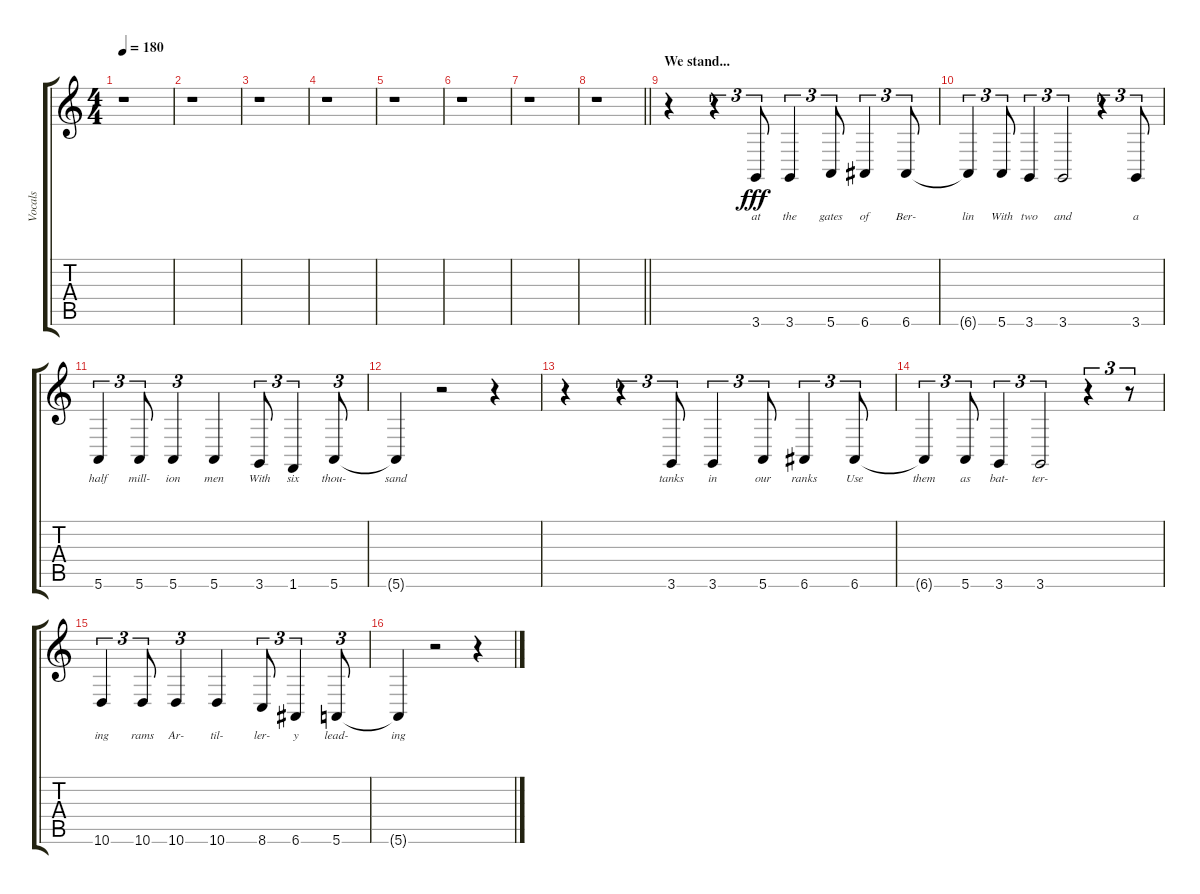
\track ("Vocals" "Vocals") {instrument baritonesax}
\staff {score tabs}
\tuning (E4 B3 G3 D3 A2 E2) {hide}
\ts (4 4)
\tempo 180
\clef g2
\ks c
r.1{dy fff} |
r.1 |
r.1 |
r.1 |
r.1 |
r.1 |
r.1 |
\barLineRight lightlight
r.1 |
\section ("" "We stand...")
r.4 r.4{tu (3 2)} 3.6.8{tu (3 2) lyrics (0 "at") lyrics (1 "") lyrics (2 "") lyrics (3 "") lyrics (4 "")} 3.6.4{tu (3 2) lyrics (0 "the") lyrics (1 "") lyrics (2 "") lyrics (3 "") lyrics (4 "")} 5.6.8{tu (3 2) lyrics (0 "gates") lyrics (1 "") lyrics (2 "") lyrics (3 "") lyrics (4 "")} 6.6.4{tu (3 2) lyrics (0 "of") lyrics (1 "") lyrics (2 "") lyrics (3 "") lyrics (4 "")} 6.6.8{tu (3 2) lyrics (0 "Ber-") lyrics (1 "") lyrics (2 "") lyrics (3 "") lyrics (4 "")} |
6.6{t}.4{tu (3 2) lyrics (0 "lin") lyrics (1 "") lyrics (2 "") lyrics (3 "") lyrics (4 "")} 5.6.8{tu (3 2) lyrics (0 "With") lyrics (1 "") lyrics (2 "") lyrics (3 "") lyrics (4 "")} 3.6.4{tu (3 2) lyrics (0 "two") lyrics (1 "") lyrics (2 "") lyrics (3 "") lyrics (4 "")} 3.6.2{tu (3 2) lyrics (0 "and") lyrics (1 "") lyrics (2 "") lyrics (3 "") lyrics (4 "")} r.4{tu (3 2)} 3.6.8{tu (3 2) lyrics (0 "a") lyrics (1 "") lyrics (2 "") lyrics (3 "") lyrics (4 "")} |
5.6.4{tu (3 2) lyrics (0 "half") lyrics (1 "") lyrics (2 "") lyrics (3 "") lyrics (4 "")} 5.6.8{tu (3 2) lyrics (0 "mill-") lyrics (1 "") lyrics (2 "") lyrics (3 "") lyrics (4 "")} 5.6.4{tu (3 2) lyrics (0 "ion") lyrics (1 "") lyrics (2 "") lyrics (3 "") lyrics (4 "")} 5.6.4{lyrics (0 "men") lyrics (1 "") lyrics (2 "") lyrics (3 "") lyrics (4 "")} 3.6.8{tu (3 2) lyrics (0 "With") lyrics (1 "") lyrics (2 "") lyrics (3 "") lyrics (4 "")} 1.6.4{tu (3 2) lyrics (0 "six") lyrics (1 "") lyrics (2 "") lyrics (3 "") lyrics (4 "")} 5.6.8{tu (3 2) lyrics (0 "thou-") lyrics (1 "") lyrics (2 "") lyrics (3 "") lyrics (4 "")} |
5.6{t}.4{lyrics (0 "sand") lyrics (1 "") lyrics (2 "") lyrics (3 "") lyrics (4 "")} r.2 r.4 |
r.4 r.4{tu (3 2)} 3.6.8{tu (3 2) lyrics (0 "tanks") lyrics (1 "") lyrics (2 "") lyrics (3 "") lyrics (4 "")} 3.6.4{tu (3 2) lyrics (0 "in") lyrics (1 "") lyrics (2 "") lyrics (3 "") lyrics (4 "")} 5.6.8{tu (3 2) lyrics (0 "our") lyrics (1 "") lyrics (2 "") lyrics (3 "") lyrics (4 "")} 6.6.4{tu (3 2) lyrics (0 "ranks") lyrics (1 "") lyrics (2 "") lyrics (3 "") lyrics (4 "")} 6.6.8{tu (3 2) lyrics (0 "Use") lyrics (1 "") lyrics (2 "") lyrics (3 "") lyrics (4 "")} |
6.6{t}.4{tu (3 2) lyrics (0 "them") lyrics (1 "") lyrics (2 "") lyrics (3 "") lyrics (4 "")} 5.6.8{tu (3 2) lyrics (0 "as") lyrics (1 "") lyrics (2 "") lyrics (3 "") lyrics (4 "")} 3.6.4{tu (3 2) lyrics (0 "bat-") lyrics (1 "") lyrics (2 "") lyrics (3 "") lyrics (4 "")} 3.6.2{tu (3 2) lyrics (0 "ter-") lyrics (1 "") lyrics (2 "") lyrics (3 "") lyrics (4 "")} r.4{tu (3 2)} r.8{tu (3 2)} |
10.6.4{tu (3 2) lyrics (0 "ing") lyrics (1 "") lyrics (2 "") lyrics (3 "") lyrics (4 "")} 10.6.8{tu (3 2) lyrics (0 "rams") lyrics (1 "") lyrics (2 "") lyrics (3 "") lyrics (4 "")} 10.6.4{tu (3 2) lyrics (0 "Ar-") lyrics (1 "") lyrics (2 "") lyrics (3 "") lyrics (4 "")} 10.6.4{lyrics (0 "til-") lyrics (1 "") lyrics (2 "") lyrics (3 "") lyrics (4 "")} 8.6.8{tu (3 2) lyrics (0 "ler-") lyrics (1 "") lyrics (2 "") lyrics (3 "") lyrics (4 "")} 6.6.4{tu (3 2) lyrics (0 "y") lyrics (1 "") lyrics (2 "") lyrics (3 "") lyrics (4 "")} 5.6.8{tu (3 2) lyrics (0 "lead-") lyrics (1 "") lyrics (2 "") lyrics (3 "") lyrics (4 "")} |
5.6{t}.4{lyrics (0 "ing") lyrics (1 "") lyrics (2 "") lyrics (3 "") lyrics (4 "")} r.2 r.4
